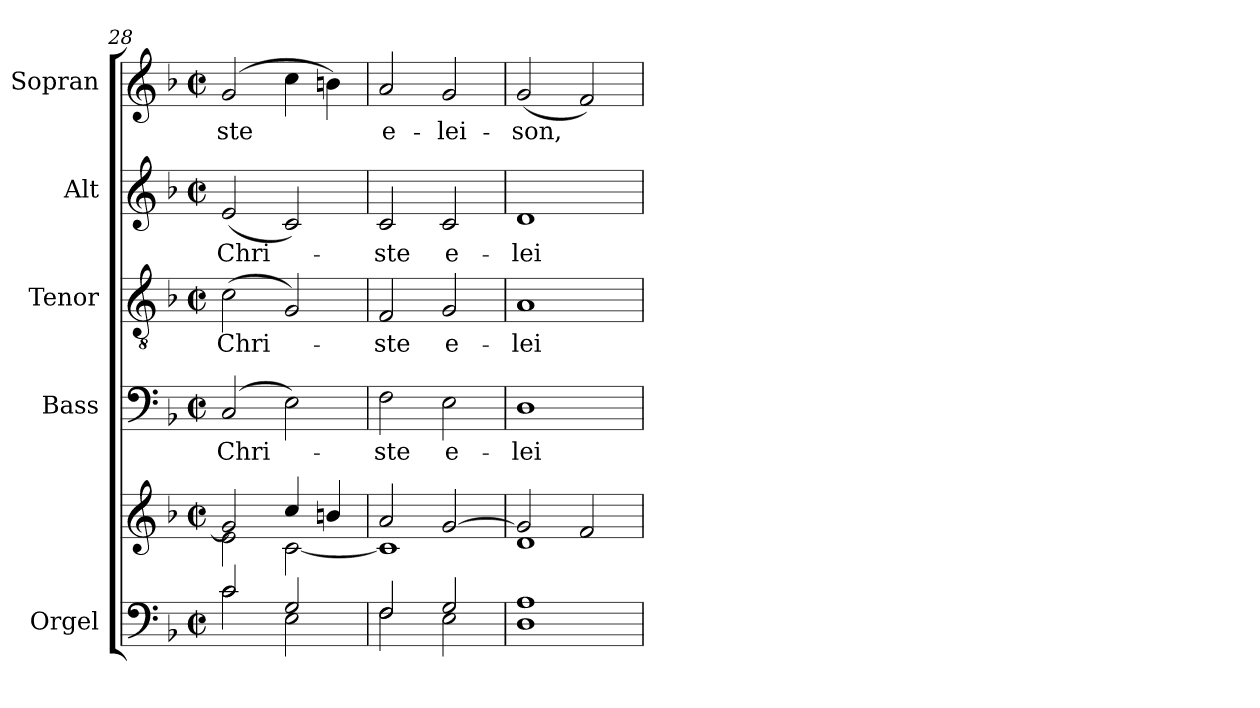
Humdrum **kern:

**kern	**kern	**kern	**text	**kern	**text	**kern	**text	**kern	**text
*part5	*part5	*part4	*part4	*part3	*part3	*part2	*part2	*part1	*part1
*staff6	*staff5	*staff4	*staff4	*staff3	*staff3	*staff2	*staff2	*staff1	*staff1
*I"Orgel	*	*I"Bass	*	*I"Tenor	*	*I"Alt	*	*I"Sopran	*
*I'Org.	*	*I'B.	*	*I'T.	*	*I'A.	*	*I'S.	*
*clefF4	*clefG2	*clefF4	*	*clefGv2	*	*clefG2	*	*clefG2	*
*k[b-]	*k[b-]	*k[b-]	*	*k[b-]	*	*k[b-]	*	*k[b-]	*
*F:	*F:	*F:	*	*F:	*	*F:	*	*F:	*
*M2/2	*M2/2	*M2/2	*	*M2/2	*	*M2/2	*	*M2/2	*
*met(c|)	*met(c|)	*met(c|)	*	*met(c|)	*	*met(c|)	*	*met(c|)	*
=28	=28	=28	=28	=28	=28	=28	=28	=28	=28
*^	*^	*	*	*	*	*	*	*	*
!	!	!	!	!	!LO:LY:b	!	!LO:LY:b	!	!LO:LY:b	!	!LO:LY:b
2c/	2c\	2g/]	2e\	(2C/	Chri-	(>2c\	Chri-	(<2e/	Chri-	(2g/	-ste
2G/	2E\	4cc/	[<2c\	2E\)	.	2G/)	.	2c/)	.	4cc\	.
.	.	4bn/	.	.	.	.	.	.	.	4bn\)	.
=29	=29	=29	=29	=29	=29	=29	=29	=29	=29	=29	=29
!	!	!	!	!	!LO:LY:b	!	!LO:LY:b	!	!LO:LY:b	!	!LO:LY:b
2F/	2F\	2a/	1c]	2F\	-ste	2F/	-ste	2c/	-ste	2a/	e-
!	!	!	!	!	!LO:LY:b	!	!LO:LY:b	!	!LO:LY:b	!	!LO:LY:b
2G/	2E\	[>2g/	.	2E\	e-	2G/	e-	2c/	e-	2g/	-lei-
!!LO:PB:g=z
=30	=30	=30	=30	=30	=30	=30	=30	=30	=30	=30	=30
!	!	!	!	!	!LO:LY:b	!	!LO:LY:b	!	!LO:LY:b	!	!LO:LY:b
1A	1D	2g/]	1d	1D	-lei-	1A	-lei-	1d	-lei-	(<2g/	-son,
.	.	2f/	.	.	.	.	.	.	.	2f/)	.
*v	*v	*	*	*	*	*	*	*	*	*	*
*	*v	*v	*	*	*	*	*	*	*	*
=	=	=	=	=	=	=	=	=	=
*-	*-	*-	*-	*-	*-	*-	*-	*-	*-
